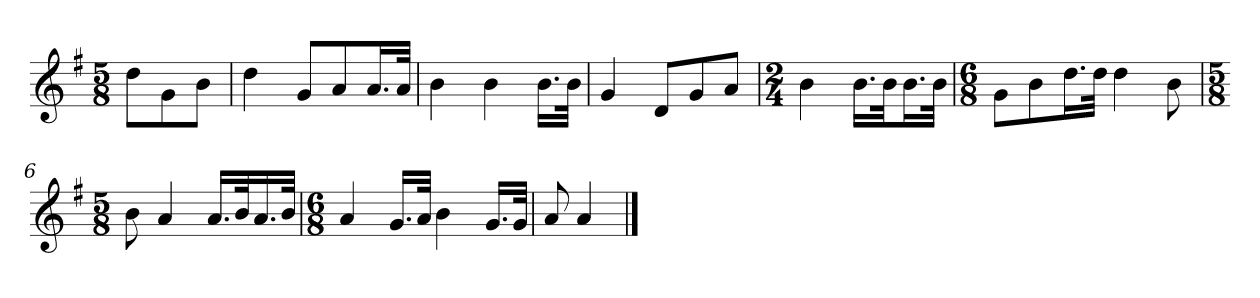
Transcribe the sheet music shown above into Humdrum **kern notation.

**kern
*part1
*staff1
*k[f#]
*M5/8
*MM120
=
8ddL
8g
8bJ
=1
4dd
8gL
8a
16.aL
32aJJk
=2
4b
4b
16.bLL
32bJJk
=3
4g
8dL
8g
8aJ
=4
*M2/4
4b
16.bLL
32bJk
16.bL
32bJJk
=5
*M6/8
8gL
8b
16.ddL
32ddJJk
4dd
8b
=6
*M5/8
8b
4a
16.aLL
32bK
16.a
32bJJk
=7
*M6/8
4a
16.gLL
32aJJk
4b
16.gLL
32gJJk
=8
8a
4a
==
*-
